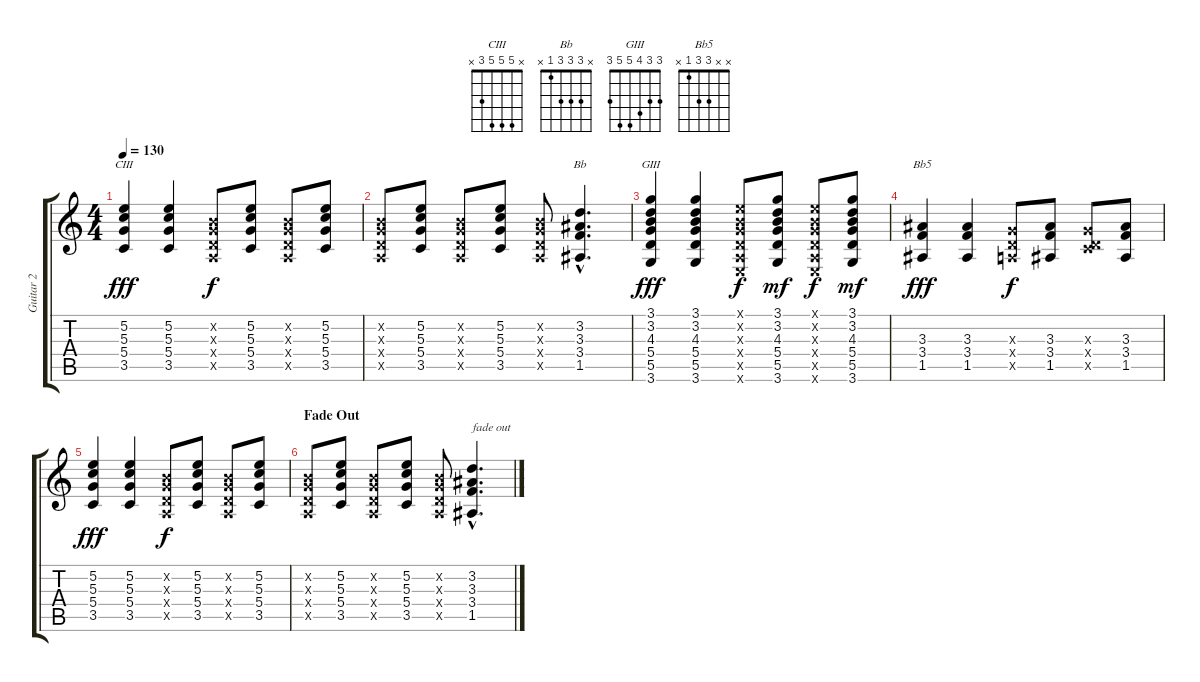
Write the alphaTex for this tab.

\track ("Guitar 2" "Guitar 2") {instrument electricguitarjazz}
\staff {score tabs}
\tuning (E4 B3 G3 D3 A2 E2) {hide}
\chord ("CIII" x 5 5 5 3 x)
\chord ("Bb" x 3 3 3 1 x)
\chord ("GIII" 3 3 4 5 5 3)
\chord ("Bb5" x x 3 3 1 x)
\ts (4 4)
\tempo 130
\clef g2
\ks c
(5.2 5.3 5.4 3.5).4{ch "CIII" dy fff volume 6} (5.2 5.3 5.4 3.5).4 (0.2{x} 0.3{x} 0.4{x} 0.5{x}).8{dy f} (5.2 5.3 5.4 3.5).8 (0.2{x} 0.3{x} 0.4{x} 0.5{x}).8 (5.2 5.3 5.4 3.5).8 |
(0.2{x} 0.3{x} 0.4{x} 0.5{x}).8{volume 5} (5.2 5.3 5.4 3.5).8 (0.2{x} 0.3{x} 0.4{x} 0.5{x}).8 (5.2 5.3 5.4 3.5).8 (0.2{x} 0.3{x} 0.4{x} 0.5{x}).8 (3.2{hac} 3.3{hac} 3.4{hac} 1.5{hac}).4{d ch "Bb"} |
(3.1 3.2 4.3 5.4 5.5 3.6).4{ch "GIII" dy fff volume 3} (3.1 3.2 4.3 5.4 5.5 3.6).4 (0.1{x} 0.2{x} 0.3{x} 0.4{x} 0.5{x} 0.6{x}).8{dy f} (3.1 3.2 4.3 5.4 5.5 3.6).8{dy mf} (0.1{x} 0.2{x} 0.3{x} 0.4{x} 0.5{x} 0.6{x}).8{dy f} (3.1 3.2 4.3 5.4 5.5 3.6).8{dy mf} |
(3.3 3.4 1.5).4{ch "Bb5" dy fff volume 2} (3.3 3.4 1.5).4 (0.3{x} 0.4{x} 0.5{x}).8{dy f} (3.3 3.4 1.5).8 (0.3{x} 0.4{x} 3.5{x}).8 (3.3 3.4 1.5).8 |
(5.2 5.3 5.4 3.5).4{dy fff volume 1} (5.2 5.3 5.4 3.5).4 (0.2{x} 0.3{x} 0.4{x} 0.5{x}).8{dy f} (5.2 5.3 5.4 3.5).8 (0.2{x} 0.3{x} 0.4{x} 0.5{x}).8 (5.2 5.3 5.4 3.5).8 |
\section ("" "Fade Out")
(0.2{x} 0.3{x} 0.4{x} 0.5{x}).8{volume 0} (5.2 5.3 5.4 3.5).8 (0.2{x} 0.3{x} 0.4{x} 0.5{x}).8 (5.2 5.3 5.4 3.5).8 (0.2{x} 0.3{x} 0.4{x} 0.5{x}).8 (3.2{hac} 3.3{hac} 3.4{hac} 1.5{hac}).4{d txt "fade out"}
